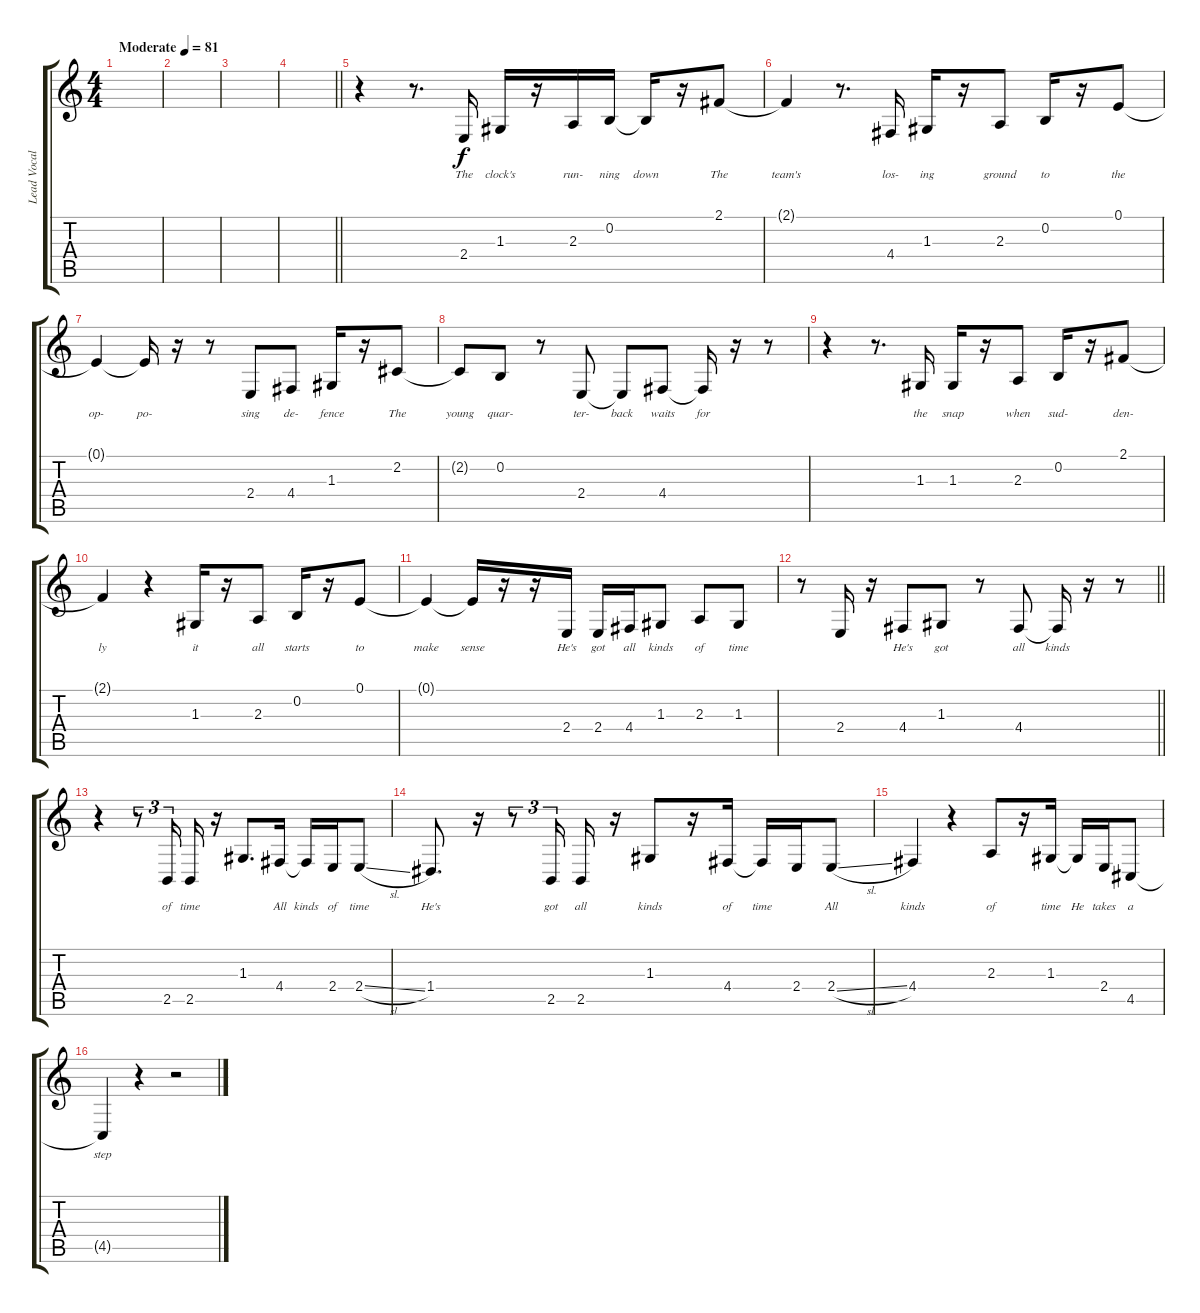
\track ("Lead Vocals" "Lead Vocal") {instrument voiceoohs}
\staff {score tabs}
\tuning (E4 B3 G3 D3 A2 E2) {hide}
\ts (4 4)
\tempo (81 "Moderate")
\clef g2
\ks c
|
|
|
\barLineRight lightlight
|
r.4 r.8{d} 2.4.16{lyrics (0 "The") lyrics (1 "") lyrics (2 "") lyrics (3 "") lyrics (4 "")} 1.3.16{lyrics (0 "clock's") lyrics (1 "") lyrics (2 "") lyrics (3 "") lyrics (4 "")} r.16 2.3.16{lyrics (0 "run-") lyrics (1 "") lyrics (2 "") lyrics (3 "") lyrics (4 "")} 0.2.16{lyrics (0 "ning") lyrics (1 "") lyrics (2 "") lyrics (3 "") lyrics (4 "")} 0.2{t}.16{lyrics (0 "down") lyrics (1 "") lyrics (2 "") lyrics (3 "") lyrics (4 "")} r.16 2.1.8{lyrics (0 "The") lyrics (1 "") lyrics (2 "") lyrics (3 "") lyrics (4 "")} |
2.1{t}.4{lyrics (0 "team's") lyrics (1 "") lyrics (2 "") lyrics (3 "") lyrics (4 "")} r.8{d} 4.4.16{lyrics (0 "los-") lyrics (1 "") lyrics (2 "") lyrics (3 "") lyrics (4 "")} 1.3.16{lyrics (0 "ing") lyrics (1 "") lyrics (2 "") lyrics (3 "") lyrics (4 "")} r.16 2.3.8{lyrics (0 "ground") lyrics (1 "") lyrics (2 "") lyrics (3 "") lyrics (4 "")} 0.2.16{lyrics (0 "to") lyrics (1 "") lyrics (2 "") lyrics (3 "") lyrics (4 "")} r.16 0.1.8{lyrics (0 "the") lyrics (1 "") lyrics (2 "") lyrics (3 "") lyrics (4 "")} |
0.1{t}.4{lyrics (0 "op-") lyrics (1 "") lyrics (2 "") lyrics (3 "") lyrics (4 "")} 0.1{t}.16{lyrics (0 "po-") lyrics (1 "") lyrics (2 "") lyrics (3 "") lyrics (4 "")} r.16 r.8 2.4.8{lyrics (0 "sing") lyrics (1 "") lyrics (2 "") lyrics (3 "") lyrics (4 "")} 4.4.8{lyrics (0 "de-") lyrics (1 "") lyrics (2 "") lyrics (3 "") lyrics (4 "")} 1.3.16{lyrics (0 "fence") lyrics (1 "") lyrics (2 "") lyrics (3 "") lyrics (4 "")} r.16 2.2.8{lyrics (0 "The") lyrics (1 "") lyrics (2 "") lyrics (3 "") lyrics (4 "")} |
2.2{t}.8{lyrics (0 "young") lyrics (1 "") lyrics (2 "") lyrics (3 "") lyrics (4 "")} 0.2.8{lyrics (0 "quar-") lyrics (1 "") lyrics (2 "") lyrics (3 "") lyrics (4 "")} r.8 2.4.8{lyrics (0 "ter-") lyrics (1 "") lyrics (2 "") lyrics (3 "") lyrics (4 "")} 2.4{t}.8{lyrics (0 "back") lyrics (1 "") lyrics (2 "") lyrics (3 "") lyrics (4 "")} 4.4.8{lyrics (0 "waits") lyrics (1 "") lyrics (2 "") lyrics (3 "") lyrics (4 "")} 4.4{t}.16{lyrics (0 "for") lyrics (1 "") lyrics (2 "") lyrics (3 "") lyrics (4 "")} r.16 r.8 |
r.4 r.8{d} 1.3.16{lyrics (0 "the") lyrics (1 "") lyrics (2 "") lyrics (3 "") lyrics (4 "")} 1.3.16{lyrics (0 "snap") lyrics (1 "") lyrics (2 "") lyrics (3 "") lyrics (4 "")} r.16 2.3.8{lyrics (0 "when") lyrics (1 "") lyrics (2 "") lyrics (3 "") lyrics (4 "")} 0.2.16{lyrics (0 "sud-") lyrics (1 "") lyrics (2 "") lyrics (3 "") lyrics (4 "")} r.16 2.1.8{lyrics (0 "den-") lyrics (1 "") lyrics (2 "") lyrics (3 "") lyrics (4 "")} |
2.1{t}.4{lyrics (0 "ly") lyrics (1 "") lyrics (2 "") lyrics (3 "") lyrics (4 "")} r.4 1.3.16{lyrics (0 "it") lyrics (1 "") lyrics (2 "") lyrics (3 "") lyrics (4 "")} r.16 2.3.8{lyrics (0 "all") lyrics (1 "") lyrics (2 "") lyrics (3 "") lyrics (4 "")} 0.2.16{lyrics (0 "starts") lyrics (1 "") lyrics (2 "") lyrics (3 "") lyrics (4 "")} r.16 0.1.8{lyrics (0 "to") lyrics (1 "") lyrics (2 "") lyrics (3 "") lyrics (4 "")} |
0.1{t}.4{lyrics (0 "make") lyrics (1 "") lyrics (2 "") lyrics (3 "") lyrics (4 "")} 0.1{t}.16{lyrics (0 "sense") lyrics (1 "") lyrics (2 "") lyrics (3 "") lyrics (4 "")} r.16 r.16 2.4.16{lyrics (0 "He's") lyrics (1 "") lyrics (2 "") lyrics (3 "") lyrics (4 "")} 2.4.16{lyrics (0 "got") lyrics (1 "") lyrics (2 "") lyrics (3 "") lyrics (4 "")} 4.4.16{lyrics (0 "all") lyrics (1 "") lyrics (2 "") lyrics (3 "") lyrics (4 "")} 1.3.8{lyrics (0 "kinds") lyrics (1 "") lyrics (2 "") lyrics (3 "") lyrics (4 "")} 2.3.8{lyrics (0 "of") lyrics (1 "") lyrics (2 "") lyrics (3 "") lyrics (4 "")} 1.3.8{lyrics (0 "time") lyrics (1 "") lyrics (2 "") lyrics (3 "") lyrics (4 "")} |
\barLineRight lightlight
r.8 2.4.16{lyrics (0 "") lyrics (1 "") lyrics (2 "") lyrics (3 "") lyrics (4 "")} r.16 4.4.8{lyrics (0 "He's") lyrics (1 "") lyrics (2 "") lyrics (3 "") lyrics (4 "")} 1.3.8{lyrics (0 "got") lyrics (1 "") lyrics (2 "") lyrics (3 "") lyrics (4 "")} r.8 4.4.8{lyrics (0 "all") lyrics (1 "") lyrics (2 "") lyrics (3 "") lyrics (4 "")} 4.4{t}.16{lyrics (0 "kinds") lyrics (1 "") lyrics (2 "") lyrics (3 "") lyrics (4 "")} r.16 r.8 |
r.4 r.8{tu (3 2)} 2.5.16{tu (3 2) lyrics (0 "of") lyrics (1 "") lyrics (2 "") lyrics (3 "") lyrics (4 "")} 2.5.16{lyrics (0 "time") lyrics (1 "") lyrics (2 "") lyrics (3 "") lyrics (4 "")} r.16 1.3.8{d lyrics (0 "") lyrics (1 "") lyrics (2 "") lyrics (3 "") lyrics (4 "")} 4.4.16{lyrics (0 "All") lyrics (1 "") lyrics (2 "") lyrics (3 "") lyrics (4 "")} 4.4{t}.16{lyrics (0 "kinds") lyrics (1 "") lyrics (2 "") lyrics (3 "") lyrics (4 "")} 2.4.16{lyrics (0 "of") lyrics (1 "") lyrics (2 "") lyrics (3 "") lyrics (4 "")} 2.4{sl}.8{lyrics (0 "time") lyrics (1 "") lyrics (2 "") lyrics (3 "") lyrics (4 "")} |
1.4.8{d lyrics (0 "He's") lyrics (1 "") lyrics (2 "") lyrics (3 "") lyrics (4 "")} r.16 r.8{tu (3 2)} 2.5.16{tu (3 2) lyrics (0 "got") lyrics (1 "") lyrics (2 "") lyrics (3 "") lyrics (4 "")} 2.5.16{lyrics (0 "all") lyrics (1 "") lyrics (2 "") lyrics (3 "") lyrics (4 "")} r.16 1.3.8{lyrics (0 "kinds") lyrics (1 "") lyrics (2 "") lyrics (3 "") lyrics (4 "")} r.16 4.4.16{lyrics (0 "of") lyrics (1 "") lyrics (2 "") lyrics (3 "") lyrics (4 "")} 4.4{t}.16{lyrics (0 "time") lyrics (1 "") lyrics (2 "") lyrics (3 "") lyrics (4 "")} 2.4.16{lyrics (0 "") lyrics (1 "") lyrics (2 "") lyrics (3 "") lyrics (4 "")} 2.4{sl}.8{lyrics (0 "All") lyrics (1 "") lyrics (2 "") lyrics (3 "") lyrics (4 "")} |
4.4.4{lyrics (0 "kinds") lyrics (1 "") lyrics (2 "") lyrics (3 "") lyrics (4 "")} r.4 2.3.8{lyrics (0 "of") lyrics (1 "") lyrics (2 "") lyrics (3 "") lyrics (4 "")} r.16 1.3.16{lyrics (0 "time") lyrics (1 "") lyrics (2 "") lyrics (3 "") lyrics (4 "")} 1.3{t}.16{lyrics (0 "He") lyrics (1 "") lyrics (2 "") lyrics (3 "") lyrics (4 "")} 2.4.16{lyrics (0 "takes") lyrics (1 "") lyrics (2 "") lyrics (3 "") lyrics (4 "")} 4.5.8{lyrics (0 "a") lyrics (1 "") lyrics (2 "") lyrics (3 "") lyrics (4 "")} |
4.5{t}.4{lyrics (0 "step") lyrics (1 "") lyrics (2 "") lyrics (3 "") lyrics (4 "")} r.4 r.2
